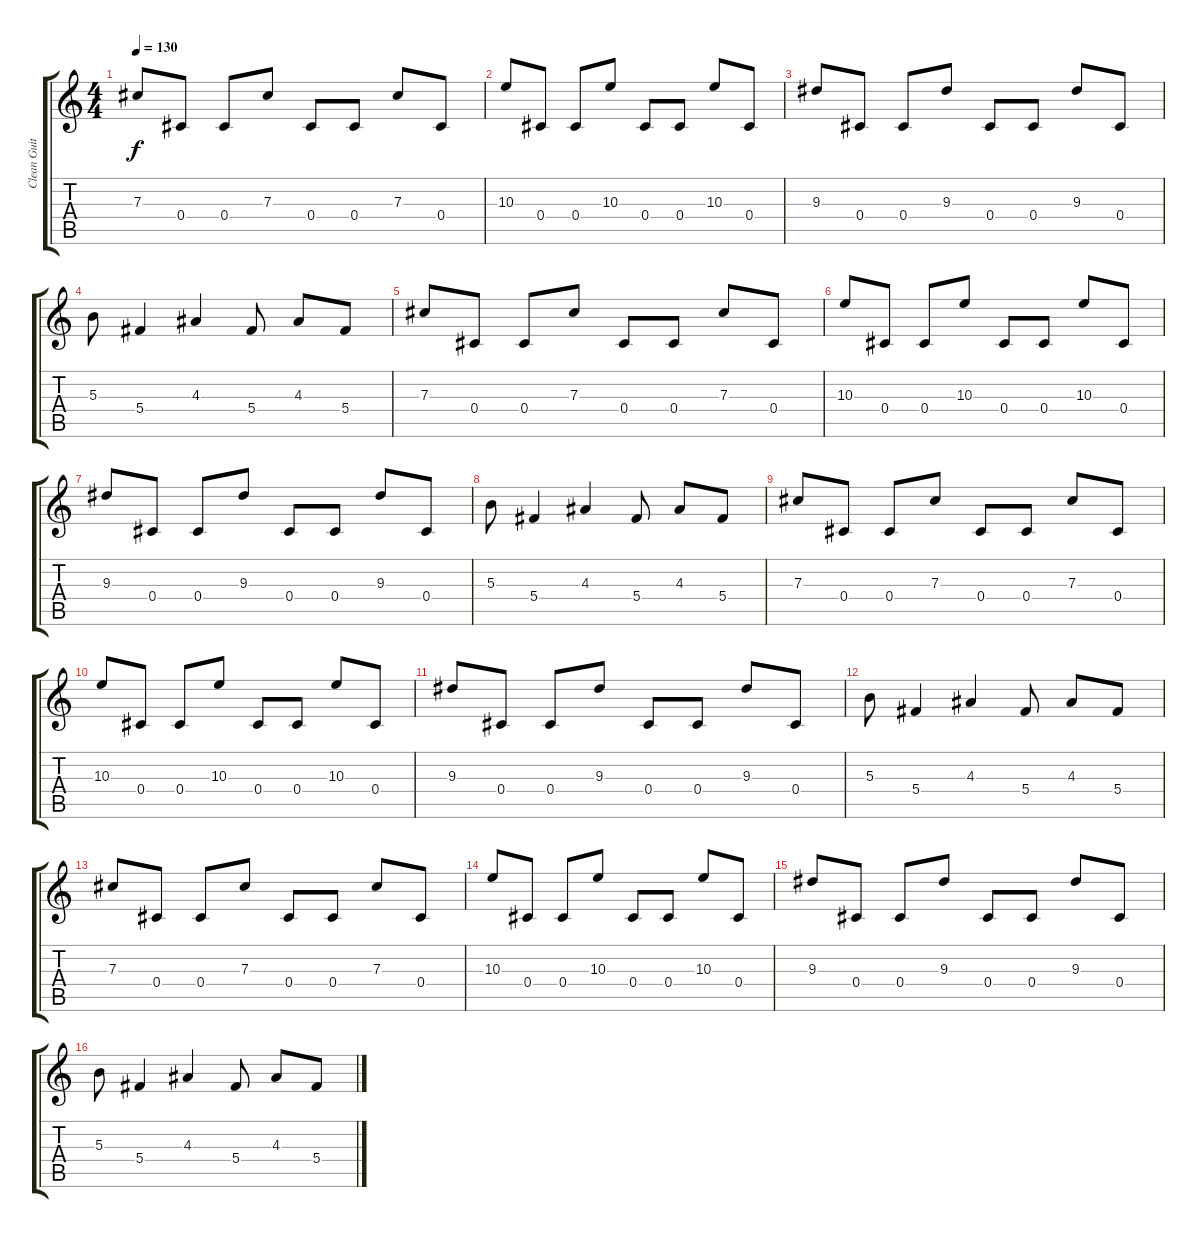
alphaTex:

\track ("Clean Guitar" "Clean Guit") {instrument electricguitarclean}
\staff {score tabs}
\tuning (Eb4 Bb3 Gb3 Db3 Ab2 Db2) {hide}
\ts (4 4)
\tempo 130
\clef g2
\ks c
7.3.8{dy f instrument electricguitarclean} 0.4.8 0.4.8 7.3.8 0.4.8 0.4.8 7.3.8 0.4.8 |
10.3.8 0.4.8 0.4.8 10.3.8 0.4.8 0.4.8 10.3.8 0.4.8 |
9.3.8 0.4.8 0.4.8 9.3.8 0.4.8 0.4.8 9.3.8 0.4.8 |
5.3.8 5.4.4 4.3.4 5.4.8 4.3.8 5.4.8 |
7.3.8 0.4.8 0.4.8 7.3.8 0.4.8 0.4.8 7.3.8 0.4.8 |
10.3.8 0.4.8 0.4.8 10.3.8 0.4.8 0.4.8 10.3.8 0.4.8 |
9.3.8 0.4.8 0.4.8 9.3.8 0.4.8 0.4.8 9.3.8 0.4.8 |
5.3.8 5.4.4 4.3.4 5.4.8 4.3.8 5.4.8 |
7.3.8 0.4.8 0.4.8 7.3.8 0.4.8 0.4.8 7.3.8 0.4.8 |
10.3.8 0.4.8 0.4.8 10.3.8 0.4.8 0.4.8 10.3.8 0.4.8 |
9.3.8 0.4.8 0.4.8 9.3.8 0.4.8 0.4.8 9.3.8 0.4.8 |
5.3.8 5.4.4 4.3.4 5.4.8 4.3.8 5.4.8 |
7.3.8 0.4.8 0.4.8 7.3.8 0.4.8 0.4.8 7.3.8 0.4.8 |
10.3.8 0.4.8 0.4.8 10.3.8 0.4.8 0.4.8 10.3.8 0.4.8 |
9.3.8 0.4.8 0.4.8 9.3.8 0.4.8 0.4.8 9.3.8 0.4.8 |
5.3.8 5.4.4 4.3.4 5.4.8 4.3.8 5.4.8
